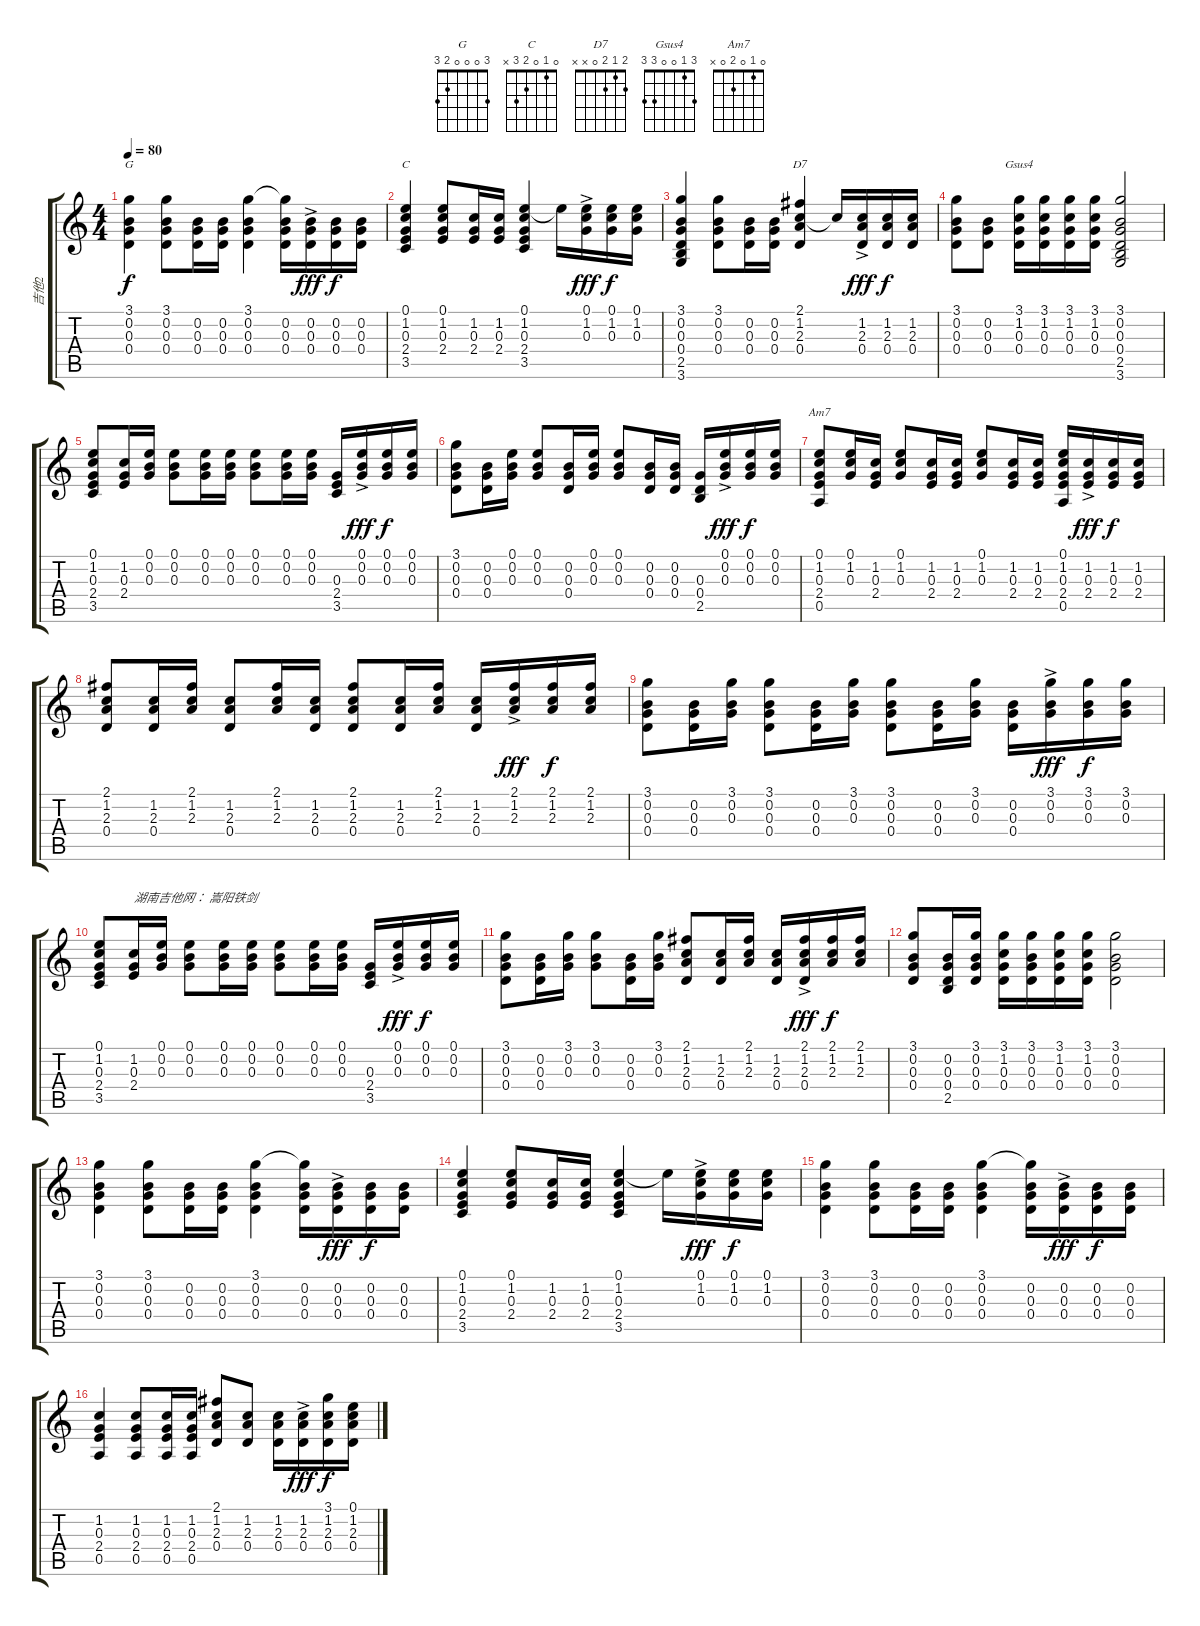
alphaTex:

\track ("吉他2" "吉他2") {instrument acousticguitarsteel}
\staff {score tabs}
\tuning (E4 B3 G3 D3 A2 E2) {hide}
\chord ("G" 3 0 0 0 2 3)
\chord ("C" 0 1 0 2 3 x)
\chord ("D7" 2 1 2 0 x x)
\chord ("Gsus4" 3 1 0 0 3 3)
\chord ("Am7" 0 1 0 2 0 x)
\ts (4 4)
\tempo 80
\clef g2
\ks c
(3.1 0.2 0.3 0.4).4{ch "G" dy f} (3.1 0.2 0.3 0.4).8 (0.2 0.3 0.4).16 (0.2 0.3 0.4).16 (3.1 0.2 0.3 0.4).4 (3.1{t} 0.2 0.3 0.4).16 (0.2{ac} 0.3 0.4).16{dy fff} (0.2 0.3 0.4).16{dy f} (0.2 0.3 0.4).16 |
(0.1 1.2 0.3 2.4 3.5).4{ch "C"} (0.1 1.2 0.3 2.4).8 (1.2 0.3 2.4).16 (1.2 0.3 2.4).16 (0.1 1.2 0.3 2.4 3.5).4 0.1{t}.16 (0.1{ac} 1.2 0.3).16{dy fff} (0.1 1.2 0.3).16{dy f} (0.1 1.2 0.3).16 |
(3.1 0.2 0.3 0.4 2.5 3.6).4 (3.1 0.2 0.3 0.4).8 (0.2 0.3 0.4).16 (0.2 0.3 0.4).16 (2.1 1.2 2.3 0.4).4{ch "D7"} 1.2{t}.16 (1.2{ac} 2.3 0.4).16{dy fff} (1.2 2.3 0.4).16{dy f} (1.2 2.3 0.4).16 |
(3.1 0.2 0.3 0.4).8 (0.2 0.3 0.4).8 (3.1 1.2 0.3 0.4).16{ch "Gsus4"} (3.1 1.2 0.3 0.4).16 (3.1 1.2 0.3 0.4).16 (3.1 1.2 0.3 0.4).16 (3.1 0.2 0.3 0.4 2.5 3.6).2 |
(0.1 1.2 0.3 2.4 3.5).8 (1.2 0.3 2.4).16 (0.1 0.2 0.3).16 (0.1 0.2 0.3).8 (0.1 0.2 0.3).16 (0.1 0.2 0.3).16 (0.1 0.2 0.3).8 (0.1 0.2 0.3).16 (0.1 0.2 0.3).16 (0.3 2.4 3.5).16 (0.1{ac} 0.2 0.3).16{dy fff} (0.1 0.2 0.3).16{dy f} (0.1 0.2 0.3).16 |
(3.1 0.2 0.3 0.4).8 (0.2 0.3 0.4).16 (0.1 0.2 0.3).16 (0.1 0.2 0.3).8 (0.2 0.3 0.4).16 (0.1 0.2 0.3).16 (0.1 0.2 0.3).8 (0.2 0.3 0.4).16 (0.2 0.3 0.4).16 (0.3 0.4 2.5).16 (0.1{ac} 0.2 0.3).16{dy fff} (0.1 0.2 0.3).16{dy f} (0.1 0.2 0.3).16 |
(0.1 1.2 0.3 2.4 0.5).8{ch "Am7"} (0.1 1.2 0.3).16 (1.2 0.3 2.4).16 (0.1 1.2 0.3).8 (1.2 0.3 2.4).16 (1.2 0.3 2.4).16 (0.1 1.2 0.3).8 (1.2 0.3 2.4).16 (1.2 0.3 2.4).16 (0.1 1.2 0.3 2.4 0.5).16 (1.2{ac} 0.3 2.4).16{dy fff} (1.2 0.3 2.4).16{dy f} (1.2 0.3 2.4).16 |
(2.1 1.2 2.3 0.4).8 (1.2 2.3 0.4).16 (2.1 1.2 2.3).16 (1.2 2.3 0.4).8 (2.1 1.2 2.3).16 (1.2 2.3 0.4).16 (2.1 1.2 2.3 0.4).8 (1.2 2.3 0.4).16 (2.1 1.2 2.3).16 (1.2 2.3 0.4).16 (2.1{ac} 1.2 2.3).16{dy fff} (2.1 1.2 2.3).16{dy f} (2.1 1.2 2.3).16 |
(3.1 0.2 0.3 0.4).8 (0.2 0.3 0.4).16 (3.1 0.2 0.3).16 (3.1 0.2 0.3 0.4).8 (0.2 0.3 0.4).16 (3.1 0.2 0.3).16 (3.1 0.2 0.3 0.4).8 (0.2 0.3 0.4).16 (3.1 0.2 0.3).16 (0.2 0.3 0.4).16 (3.1{ac} 0.2 0.3).16{dy fff} (3.1 0.2 0.3).16{dy f} (3.1 0.2 0.3).16 |
(0.1 1.2 0.3 2.4 3.5).8 (1.2 0.3 2.4).16{txt "湖南吉他网： 嵩阳铁剑"} (0.1 0.2 0.3).16 (0.1 0.2 0.3).8 (0.1 0.2 0.3).16 (0.1 0.2 0.3).16 (0.1 0.2 0.3).8 (0.1 0.2 0.3).16 (0.1 0.2 0.3).16 (0.3 2.4 3.5).16 (0.1{ac} 0.2 0.3).16{dy fff} (0.1 0.2 0.3).16{dy f} (0.1 0.2 0.3).16 |
(3.1 0.2 0.3 0.4).8 (0.2 0.3 0.4).16 (3.1 0.2 0.3).16 (3.1 0.2 0.3).8 (0.2 0.3 0.4).16 (3.1 0.2 0.3).16 (2.1 1.2 2.3 0.4).8 (1.2 2.3 0.4).16 (2.1 1.2 2.3).16 (1.2 2.3 0.4).16 (2.1{ac} 1.2 2.3 0.4).16{dy fff} (2.1 1.2 2.3).16{dy f} (2.1 1.2 2.3).16 |
(3.1 0.2 0.3 0.4).8 (0.2 0.3 0.4 2.5).16 (3.1 0.2 0.3 0.4).16 (3.1 1.2 0.3 0.4).16 (3.1 0.2 0.3 0.4).16 (3.1 1.2 0.3 0.4).16 (3.1 1.2 0.3 0.4).16 (3.1 0.2 0.3 0.4).2 |
(3.1 0.2 0.3 0.4).4 (3.1 0.2 0.3 0.4).8 (0.2 0.3 0.4).16 (0.2 0.3 0.4).16 (3.1 0.2 0.3 0.4).4 (3.1{t} 0.2 0.3 0.4).16 (0.2{ac} 0.3 0.4).16{dy fff} (0.2 0.3 0.4).16{dy f} (0.2 0.3 0.4).16 |
(0.1 1.2 0.3 2.4 3.5).4 (0.1 1.2 0.3 2.4).8 (1.2 0.3 2.4).16 (1.2 0.3 2.4).16 (0.1 1.2 0.3 2.4 3.5).4 0.1{t}.16 (0.1{ac} 1.2 0.3).16{dy fff} (0.1 1.2 0.3).16{dy f} (0.1 1.2 0.3).16 |
(3.1 0.2 0.3 0.4).4 (3.1 0.2 0.3 0.4).8 (0.2 0.3 0.4).16 (0.2 0.3 0.4).16 (3.1 0.2 0.3 0.4).4 (3.1{t} 0.2 0.3 0.4).16 (0.2{ac} 0.3 0.4).16{dy fff} (0.2 0.3 0.4).16{dy f} (0.2 0.3 0.4).16 |
(1.2 0.3 2.4 0.5).4 (1.2 0.3 2.4 0.5).8 (1.2 0.3 2.4 0.5).16 (1.2 0.3 2.4 0.5).16 (2.1 1.2 2.3 0.4).8 (1.2 2.3 0.4).8 (1.2 2.3 0.4).16 (1.2{ac} 2.3 0.4).16{dy fff} (3.1 1.2 2.3 0.4).16{dy f} (0.1 1.2 2.3 0.4).16
